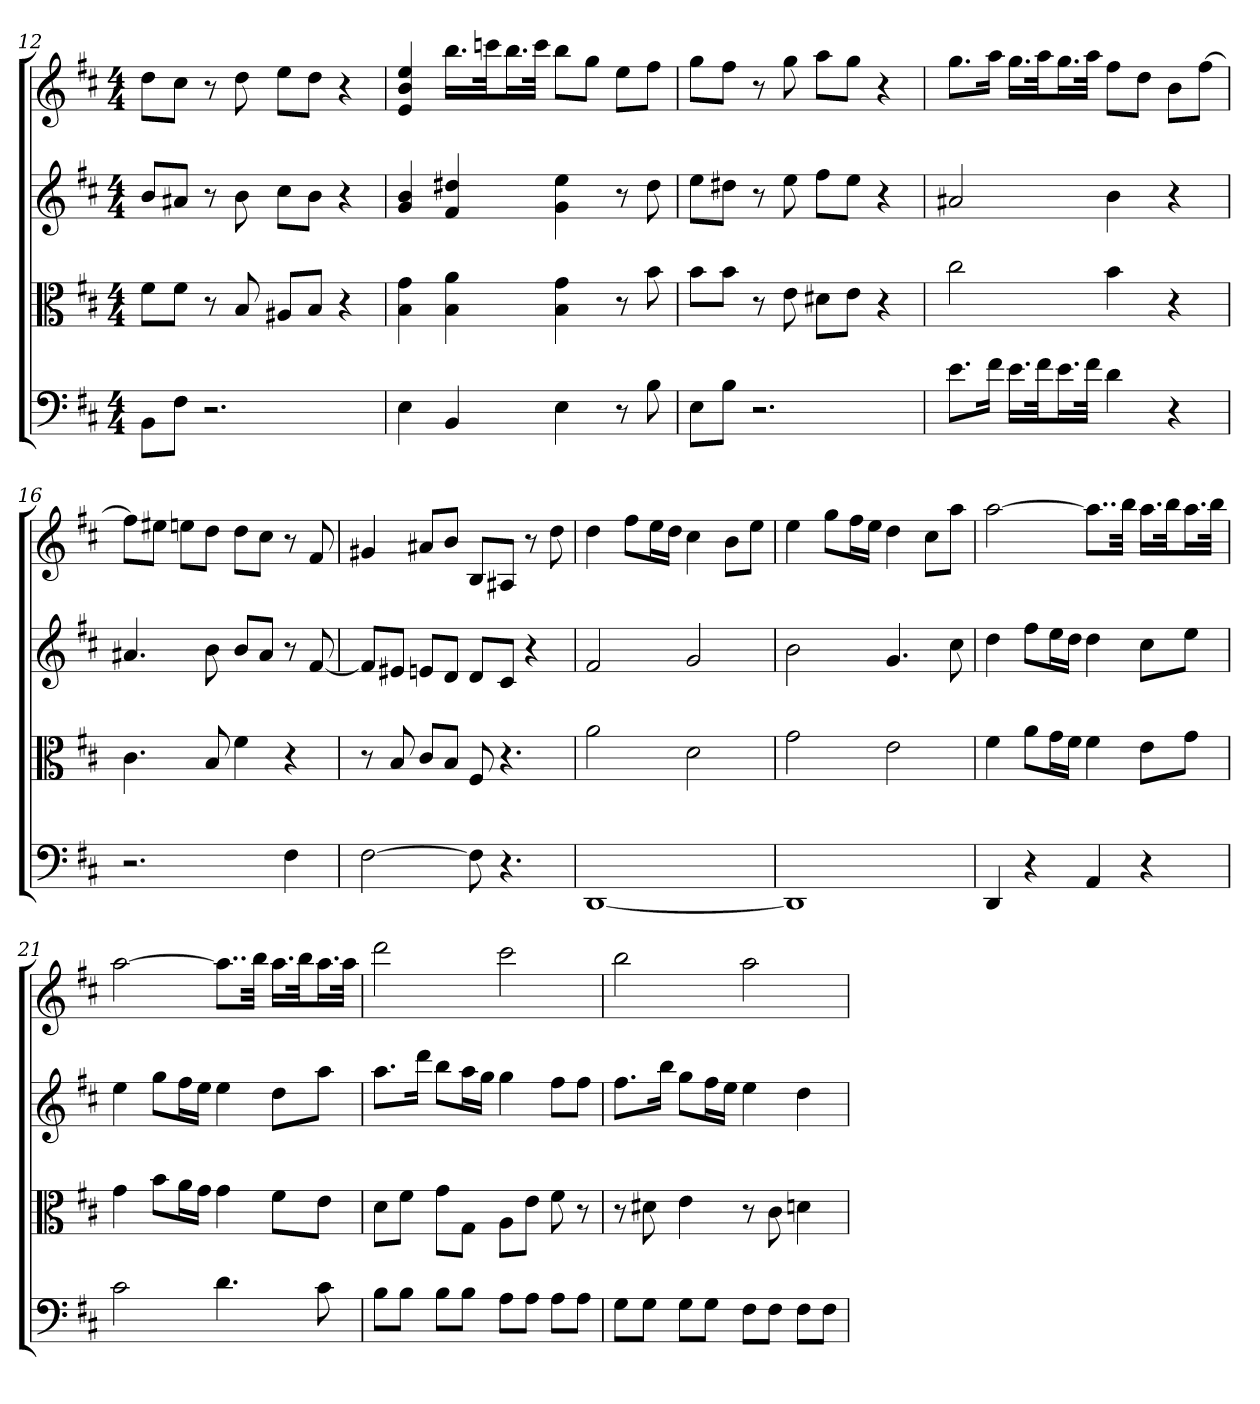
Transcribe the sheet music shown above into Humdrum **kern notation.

**kern	**kern	**kern	**kern
*part4	*part3	*part2	*part1
*staff4	*staff3	*staff2	*staff1
*clefF4	*clefC3	*	*
*k[f#c#]	*k[f#c#]	*k[f#c#]	*k[f#c#]
*b:	*b:	*b:	*b:
*M4/4	*M4/4	*M4/4	*M4/4
=12	=12	=12	=12
8BB\L	8f#\L	8bL	8ddL
8F#\J	8f#\J	8a#XJ	8cc#J
2.r	8r	8r	8r
.	8B	8b	8dd
.	8A#X/L	8cc#L	8eeL
.	8B/J	8bJ	8ddJ
.	4r	4r	4r
=13	=13	=13	=13
4E	4B 4g	4g 4b	4e 4b 4ee
4BB	4B 4a	4f# 4dd#X	16.bbLL
.	.	.	32cccnJk
.	.	.	16.bbL
.	.	.	32cccJJk
4E	4B 4g	4g 4ee	8bbL
.	.	.	8ggJ
8r	8r	8r	8eeL
8B	8b	8dd#	8ff#J
=14	=14	=14	=14
8E\L	8b\L	8eeL	8ggL
8B\J	8b\J	8dd#XJ	8ff#J
2.r	8r	8r	8r
.	8e	8ee	8gg
.	8d#X\L	8ff#L	8aaL
.	8e\J	8eeJ	8ggJ
.	4r	4r	4r
=15	=15	=15	=15
8.e\L	2cc#	2a#X	8.ggL
16f#\Jk	.	.	16aaJk
16.e\LL	.	.	16.ggLL
32f#\Jk	.	.	32aaJk
16.e\L	.	.	16.ggL
32f#\JJk	.	.	32aaJJk
4d	4b	4b	8ff#L
.	.	.	8ddJ
4r	4r	4r	8bL
.	.	.	[8ff#J
=16	=16	=16	=16
2.r	4.c#	4.a#X	8ff#L]
.	.	.	8ee#XJ
.	.	.	8eenL
.	8B	8b	8ddJ
.	4f#	8bL	8ddL
.	.	8a#J	8cc#J
4F#	4r	8r	8r
.	.	[8f#	8f#
=17	=17	=17	=17
[2F#	8r	8f#L]	4g#X
.	8B	8e#XJ	.
.	8c#/L	8enL	8a#XL
.	8B/J	8dJ	8bJ
8F#]	8F#	8dL	8BL
4.r	4.r	8c#J	8A#XJ
.	.	4r	8r
.	.	.	8dd
=18	=18	=18	=18
[1DD	2a	2f#	4dd
.	.	.	8ff#L
.	.	.	16eeL
.	.	.	16ddJJ
.	2d	2g	4cc#
.	.	.	8bL
.	.	.	8eeJ
=19	=19	=19	=19
1DD]	2g	2b	4ee
.	.	.	8ggL
.	.	.	16ff#L
.	.	.	16eeJJ
.	2e	4.g	4dd
.	.	.	8cc#L
.	.	8cc#	8aaJ
=20	=20	=20	=20
4DD	4f#	4dd	[2aa
4r	8a\L	8ff#L	.
.	16g\L	16eeL	.
.	16f#\JJ	16ddJJ	.
4AA	4f#	4dd	8..aaL]
.	.	.	32bbJkk
4r	8e\L	8cc#L	16.aaLL
.	.	.	32bbJk
.	8g\J	8eeJ	16.aaL
.	.	.	32bbJJk
=21	=21	=21	=21
2c#	4g	4ee	[2aa
.	8b\L	8ggL	.
.	16a\L	16ff#L	.
.	16g\JJ	16eeJJ	.
4.d	4g	4ee	8..aaL]
.	.	.	32bbJkk
.	8f#\L	8ddL	16.aaLL
.	.	.	32bbJk
8c#	8e\J	8aaJ	16.aaL
.	.	.	32aaJJk
=22	=22	=22	=22
8B\L	8d\L	8.aaL	2ddd
8B\J	8f#\J	.	.
.	.	16dddJk	.
8B\L	8g\L	8bbL	.
8B\J	8G\J	16aaL	.
.	.	16ggJJ	.
8A\L	8A\L	4gg	2ccc#
8A\J	8e\J	.	.
8A\L	8f#	8ff#L	.
8A\J	8r	8ff#J	.
=23	=23	=23	=23
8G\L	8r	8.ff#L	2bb
8G\J	8d#X	.	.
.	.	16bbJk	.
8G\L	4e	8ggL	.
8G\J	.	16ff#L	.
.	.	16eeJJ	.
8F#\L	8r	4ee	2aa
8F#\J	8c#	.	.
8F#\L	4dn	4dd	.
8F#\J	.	.	.
=	=	=	=
*-	*-	*-	*-
